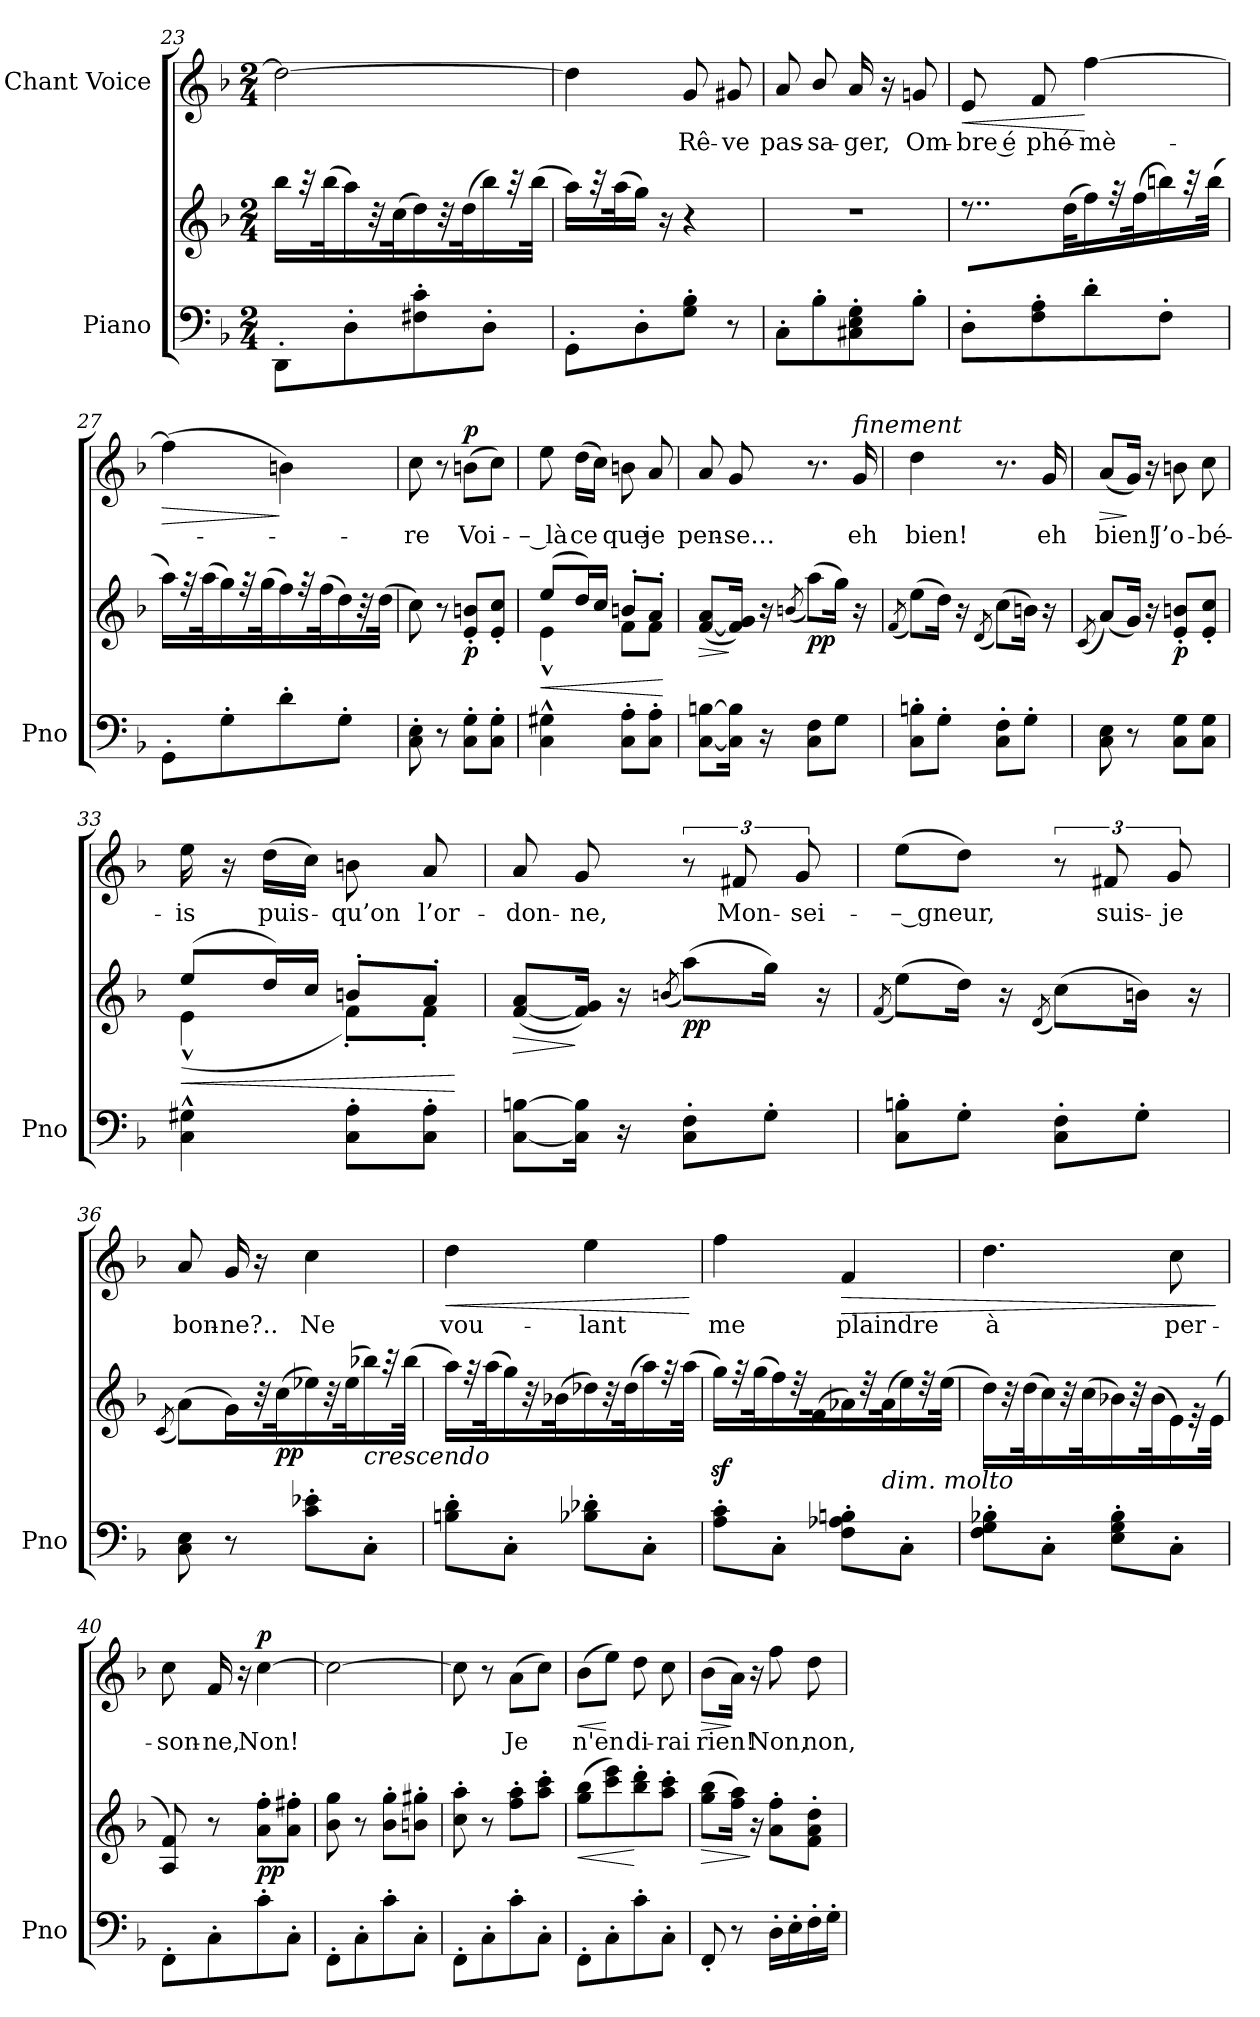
**kern	**kern	**dynam	**kern	**text	**dynam
*part2	*part2	*part2	*part1	*part1	*part1
*staff3	*staff2	*staff2/3	*staff1	*staff1	*staff1
*I"Piano	*	*	*I"Chant Voice	*	*
*I'Pno	*	*	*	*	*
*clefF4	*clefG2	*	*clefG2	*	*
*k[b-]	*k[b-]	*	*k[b-]	*	*
*M2/4	*M2/4	*	*M2/4	*	*
=23	=23	=23	=23	=23	=23
8DD'>\L	16bb-\LL	.	2dd\_	.	.
.	32r	.	.	.	.
.	(32bb-\J	.	.	.	.
8D'>\	16aa\)	.	.	.	.
.	32r	.	.	.	.
.	(32cc\JJJ	.	.	.	.
8F#X\'> 8c\'>	16dd\LL)	.	.	.	.
.	32r	.	.	.	.
.	(32dd\J	.	.	.	.
8D'>\J	16bb-\)	.	.	.	.
.	32r	.	.	.	.
.	(32bb-\JJJ	.	.	.	.
=24	=24	=24	=24	=24	=24
8GG'\L	16aa\LL)	.	4dd\]	.	.
.	32r	.	.	.	.
.	(32aa\J	.	.	.	.
8D'\	16gg\JJ)	.	.	.	.
.	16r	.	.	.	.
8G\' 8B-\'J	4r	.	8g/	Rê-	.
8r	.	.	8g#X/	-ve	.
=25	=25	=25	=25	=25	=25
8C'\L	2r	.	8a/	pas-	.
8B-'\	.	.	8b-/	-sa-	.
8C#X\' 8E\' 8G\'	.	.	16a/	-ger,	.
.	.	.	16r	.	.
8B-'\J	.	.	8gn/	Om-	.
=26	=26	=26	=26	=26	=26
!	!	!	!	!	!LO:HP:b
8D'\L	8..r	.	8e/	bre é	<
8F\' 8A\'	.	.	8f/	-phé-	.
.	(32dd\	.	.	.	.
8d'\	16ff\LL)	.	[4ff\	-mè-	[
.	32r	.	.	.	.
.	(32ff\J	.	.	.	.
8F'\J	16bbn\)	.	.	.	.
.	32r	.	.	.	.
.	(32bb\JJJ	.	.	.	.
=27	=27	=27	=27	=27	=27
!	!	!	!	!	!LO:HP:b
8GG'\L	16aa\LL)	.	(4ff\]	.	>
.	32r	.	.	.	.
.	(32aa\J	.	.	.	.
8G'\	16gg\)	.	.	.	.
.	32r	.	.	.	.
.	(32gg\JJJ	.	.	.	.
8d'\	16ff\LL)	.	4bn\)	.	]
.	32r	.	.	.	.
.	(32ff\J	.	.	.	.
8G'\J	16dd\)	.	.	.	.
.	32r	.	.	.	.
.	(32dd\JJJ	.	.	.	.
=28	=28	=28	=28	=28	=28
8C\' 8E\'	8cc\)	.	8cc\	-re	.
8r	8r	.	8r	.	.
!	!	!LO:DY:b	!	!	!LO:DY:a
8C\' 8G\'L	8e/' 8bn/'L	p	(8bn\L	Voi-	p
8C\' 8G\'J	8e/' 8cc/'J	.	8cc\J)	.	.
=29	=29	=29	=29	=29	=29
!	!	!LO:HP:b	!	!	!
*	*^	*	*	*	*
4C\^^ 4G#X\^^	(<8ee/L	4e^^\	<	8ee\	-– là	.
.	16dd/L)	.	.	(16dd\LL	ce	.
.	16cc/JJ	.	.	16cc\JJ)	.	.
8C\' 8A\'L	8bn'/L	8f\L	.	8bn\	que	.
8C\' 8A\'J	8a'/J	8f\J	.	8a/	je	.
*	*v	*v	*	*	*	*
.	.	[	.	.	.
=30	=30	=30	=30	=30	=30
!	!	!LO:HP:b	!	!	!
[8C\ [8Bn\L	([<8f/ 8a/L	>	8a/	pen-	.
16C\] 16B\]Jk	16f/] 16g/Jk)	]	8g/	-se…	.
16r	16r	.	.	.	.
.	(8qbn/	.	.	.	.
!	!	!LO:DY:b	!	!	!
8C\ 8F\L	(8aa\L)	pp	8.r	.	.
8G\J	16gg\Jk)	.	.	.	.
!	!	!	!LO:TX:i:t=finement	!	!
.	16r	.	16g/	eh	.
=31	=31	=31	=31	=31	=31
.	(8qf/	.	.	.	.
8C\' 8Bn\'L	(8ee\L)	.	4dd\	bien!	.
8G'\J	16dd\Jk)	.	.	.	.
.	16r	.	.	.	.
.	(8qd/	.	.	.	.
8C\' 8F\'L	(8cc\L)	.	8.r	.	.
8G'\J	16bn\Jk)	.	.	.	.
.	16r	.	16g/	eh	.
=32	=32	=32	=32	=32	=32
.	(8qc/	.	.	.	.
!	!	!	!	!	!LO:HP:b
8C\ 8E\	(8a/L)	.	(8a/L	bien!	>
8r	16g/Jk)	.	16g/Jk)	.	]
.	16r	.	16r	.	.
!	!	!LO:DY:b	!	!	!
8C\ 8G\L	8e/' 8bn/'L	p	8bn\	J’o-	.
8C\ 8G\J	8e/' 8cc/'J	.	8cc\	-bé-	.
=33	=33	=33	=33	=33	=33
!	!	!LO:HP:b	!	!	!
*	*^	*	*	*	*
4C\^^ 4G#X\^^	(<8ee/L	(4e^^\	<	16ee\	-is	.
.	.	.	.	16r	.	.
.	16dd/L)	.	.	(16dd\LL	puis-	.
.	16cc/JJ	.	.	16cc\JJ)	.	.
8C\' 8A\'L	8bn'/L	8f'\L)	.	8bn\	-qu’on	.
8C\' 8A\'J	8a'/J	8f'\J	.	8a/	l’or-	.
*	*v	*v	*	*	*	*
.	.	[	.	.	.
=34	=34	=34	=34	=34	=34
!	!	!LO:HP:b	!	!	!
[8C\ [8Bn\L	([<8f/ 8a/L	>	8a/	-don-	.
16C\] 16B\]Jk	16f/] 16g/Jk)	]	8g/	-ne,	.
16r	16r	.	.	.	.
.	(8qbn/	.	.	.	.
!	!	!LO:DY:b	!	!	!
8C\' 8F\'L	(8aa\L)	pp	12r	.	.
.	.	.	12f#X/	Mon-	.
8G'\J	16gg\Jk)	.	.	.	.
.	.	.	12g/	-sei-	.
.	16r	.	.	.	.
=35	=35	=35	=35	=35	=35
.	(8qf/	.	.	.	.
8C\' 8Bn\'L	(8ee\L)	.	(8ee\L	-– gneur,	.
8G'\J	16dd\Jk)	.	8dd\J)	.	.
.	16r	.	.	.	.
.	(8qd/	.	.	.	.
8C\' 8F\'L	(8cc\L)	.	12r	.	.
.	.	.	12f#X/	suis-	.
8G'\J	16bn\Jk)	.	.	.	.
.	.	.	12g/	-je	.
.	16r	.	.	.	.
=36	=36	=36	=36	=36	=36
.	(8qc/	.	.	.	.
8C\ 8E\	(8a/L)	.	8a/	bon-	.
8r	16g/Jk)	.	16g/	-ne?..	.
.	32r	.	16r	.	.
!	!	!LO:DY:b	!	!	!
.	(32cc\	pp	.	.	.
8c\' 8e-X\'L	16ee-X\LL)	.	4cc\	Ne	.
.	32r	.	.	.	.
.	(32ee-\J	.	.	.	.
!	!LO:TX:b:i:t=crescendo	!	!	!	!
8C'\J	16bb-X\)	.	.	.	.
.	32r	.	.	.	.
.	(32bb-\JJJ	.	.	.	.
=37	=37	=37	=37	=37	=37
!	!	!	!	!	!LO:HP:b
8Bn\' 8d\'L	16aa\LL)	.	4dd\	vou-	<
.	32r	.	.	.	.
.	(32aa\J	.	.	.	.
8C'\J	16gg\)	.	.	.	.
.	32r	.	.	.	.
.	(32b-X\JJJ	.	.	.	.
8B-X\' 8d-X\'L	16dd-X\LL)	.	4ee\	-lant	.
.	32r	.	.	.	.
.	(32dd-\J	.	.	.	.
8C'\J	16aa\)	.	.	.	.
.	32r	.	.	.	.
.	(32aa\JJJ	.	.	.	.
.	.	.	.	.	[
=38	=38	=38	=38	=38	=38
8A\' 8c\'L	16ggz<\LL)	.	4ff\	me	.
.	32r	.	.	.	.
.	(32gg\J	.	.	.	.
8C'\J	16ff\)	.	.	.	.
.	32r	.	.	.	.
.	(32f\JJJ	.	.	.	.
!	!	!	!	!	!LO:HP:b
8F\' 8A-X\' 8Bn\'L	16a-X\LL)	.	4f/	plaindre	>
.	32r	.	.	.	.
!	!LO:TX:b:i:t=dim.  molto	!	!	!	!
.	(32a-\J	.	.	.	.
8C'\J	16ee\)	.	.	.	.
.	32r	.	.	.	.
.	(32ee\JJJ	.	.	.	.
=39	=39	=39	=39	=39	=39
8F\' 8G\' 8B-X\'L	16dd\LL)	.	4.dd\	à	.
.	32r	.	.	.	.
.	(>32dd\J	.	.	.	.
8C'\J	16cc\)	.	.	.	.
.	32r	.	.	.	.
.	(32cc\JJJ	.	.	.	.
8E\' 8G\' 8B-\'L	16b-X\LL)	.	.	.	.
.	32r	.	.	.	.
.	(32b-\J	.	.	.	.
8C'\J	16e\)	.	8cc\	per-	.
.	32r	.	.	.	.
.	(<32e\JJJ	.	.	.	.
.	.	.	.	.	]
=40	=40	=40	=40	=40	=40
8FF'\L	8A/ 8f/)	.	8cc\	-son-	.
8C'\	8r	.	16f/	-ne,	.
.	.	.	16r	.	.
!	!	!LO:DY:b	!	!	!LO:DY:a
8c'\	8a\' 8ff\'L	pp	[4cc\	Non!	p
8C'\J	8a\' 8ff#X\'J	.	.	.	.
=41	=41	=41	=41	=41	=41
8FF'\L	8b-\ 8gg\	.	2cc\_	.	.
8C'\	8r	.	.	.	.
8c'\	8b-\' 8gg\'L	.	.	.	.
8C'\J	8bn\' 8gg#X\'J	.	.	.	.
=42	=42	=42	=42	=42	=42
8FF'\L	8cc\' 8aa\'	.	8cc\]	.	.
8C'\	8r	.	8r	.	.
8c'\	8ff\' 8aa\'L	.	(8a\L	Je	.
8C'\J	8aa\' 8ccc\'J	.	8cc\J)	.	.
=43	=43	=43	=43	=43	=43
!	!	!LO:HP:b	!	!	!LO:HP:b
8FF'\L	(8gg\ 8bb-\L	<	(8b-\L	n'en	<
8C'\	8ccc\ 8eee\)	.	8ee\J)	.	[
8c'\	8bb-\' 8ddd\'	[	8dd\	di-	.
8C'\J	8aa\' 8ccc\'J	.	8cc\	-rai	.
=44	=44	=44	=44	=44	=44
!	!	!LO:HP:b	!	!	!LO:HP:b
8FF'/	(8gg\ 8bb-\L	>	(8b-\L	rien!	>
8r	16ff\ 16aa\Jk)	.	16a\Jk)	.	]
.	16r	]	16r	.	.
16D'\LL	8a\' 8ff\'L	.	8ff\	Non,	.
16E'\	.	.	.	.	.
16F'\	8f\' 8a\' 8dd\'J	.	8dd\	non,	.
16G'\JJ	.	.	.	.	.
=	=	=	=	=	=
*-	*-	*-	*-	*-	*-
